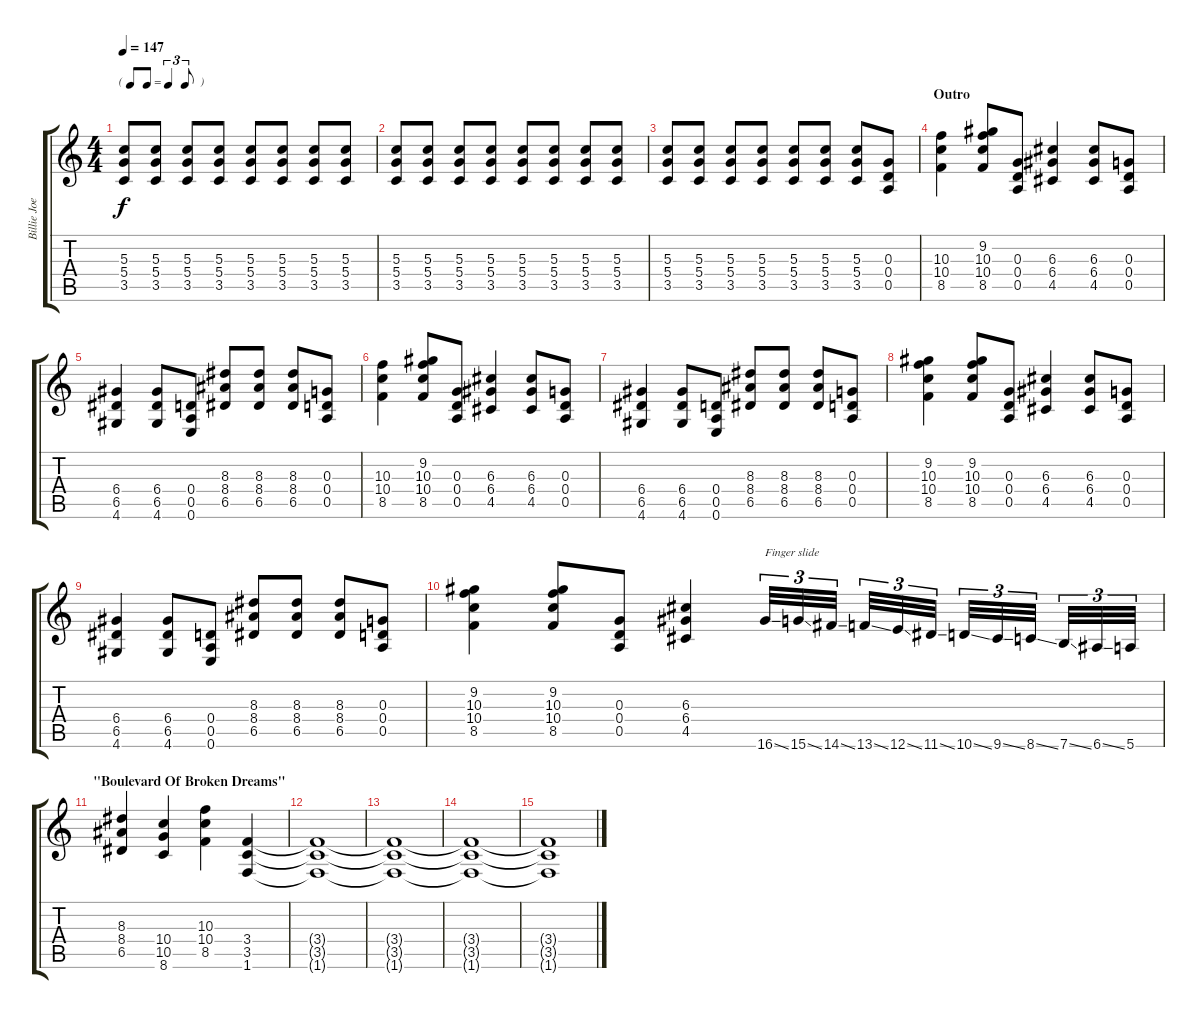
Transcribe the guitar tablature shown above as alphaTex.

\track ("Billie Joe Armstrong - Main" "Billie Joe") {instrument distortionguitar}
\staff {score tabs}
\tuning (E4 B3 G3 D3 A2 E2) {hide}
\ts (4 4)
\tf triplet8th
\tempo 147
\clef g2
\ks c
(5.3 5.4 3.5).8{dy f} (5.3 5.4 3.5).8 (5.3 5.4 3.5).8 (5.3 5.4 3.5).8 (5.3 5.4 3.5).8 (5.3 5.4 3.5).8 (5.3 5.4 3.5).8 (5.3 5.4 3.5).8 |
(5.3 5.4 3.5).8 (5.3 5.4 3.5).8 (5.3 5.4 3.5).8 (5.3 5.4 3.5).8 (5.3 5.4 3.5).8 (5.3 5.4 3.5).8 (5.3 5.4 3.5).8 (5.3 5.4 3.5).8 |
(5.3 5.4 3.5).8 (5.3 5.4 3.5).8 (5.3 5.4 3.5).8 (5.3 5.4 3.5).8 (5.3 5.4 3.5).8 (5.3 5.4 3.5).8 (5.3 5.4 3.5).8 (0.3 0.4 0.5).8 |
\section ("" "Outro")
(10.3 10.4 8.5).4 (9.2 10.3 10.4 8.5).8 (0.3 0.4 0.5).8 (6.3 6.4 4.5).4 (6.3 6.4 4.5).8 (0.3 0.4 0.5).8 |
(6.4 6.5 4.6).4 (6.4 6.5 4.6).8 (0.4 0.5 0.6).8 (8.3 8.4 6.5).8 (8.3 8.4 6.5).8 (8.3 8.4 6.5).8 (0.3 0.4 0.5).8 |
(10.3 10.4 8.5).4 (9.2 10.3 10.4 8.5).8 (0.3 0.4 0.5).8 (6.3 6.4 4.5).4 (6.3 6.4 4.5).8 (0.3 0.4 0.5).8 |
(6.4 6.5 4.6).4 (6.4 6.5 4.6).8 (0.4 0.5 0.6).8 (8.3 8.4 6.5).8 (8.3 8.4 6.5).8 (8.3 8.4 6.5).8 (0.3 0.4 0.5).8 |
(9.2 10.3 10.4 8.5).4 (9.2 10.3 10.4 8.5).8 (0.3 0.4 0.5).8 (6.3 6.4 4.5).4 (6.3 6.4 4.5).8 (0.3 0.4 0.5).8 |
(6.4 6.5 4.6).4 (6.4 6.5 4.6).8 (0.4 0.5 0.6).8 (8.3 8.4 6.5).8 (8.3 8.4 6.5).8 (8.3 8.4 6.5).8 (0.3 0.4 0.5).8 |
(9.2 10.3 10.4 8.5).4 (9.2 10.3 10.4 8.5).8 (0.3 0.4 0.5).8 (6.3 6.4 4.5).4 16.6{ss}.32{tu (3 2) txt "Finger slide"} 15.6{ss}.32{tu (3 2)} 14.6{ss}.32{tu (3 2)} 13.6{ss}.32{tu (3 2)} 12.6{ss}.32{tu (3 2)} 11.6{ss}.32{tu (3 2)} 10.6{ss}.32{tu (3 2)} 9.6{ss}.32{tu (3 2)} 8.6{ss}.32{tu (3 2)} 7.6{ss}.32{tu (3 2)} 6.6{ss}.32{tu (3 2)} 5.6.32{tu (3 2)} |
\section ("" "\"Boulevard Of Broken Dreams\"")
(8.3 8.4 6.5).4 (10.4 10.5 8.6).4 (10.3 10.4 8.5).4 (3.4 3.5 1.6).4 |
(3.4{t} 3.5{t} 1.6{t}).1 |
(3.4{t} 3.5{t} 1.6{t}).1 |
(3.4{t} 3.5{t} 1.6{t}).1 |
(3.4{t} 3.5{t} 1.6{t}).1
